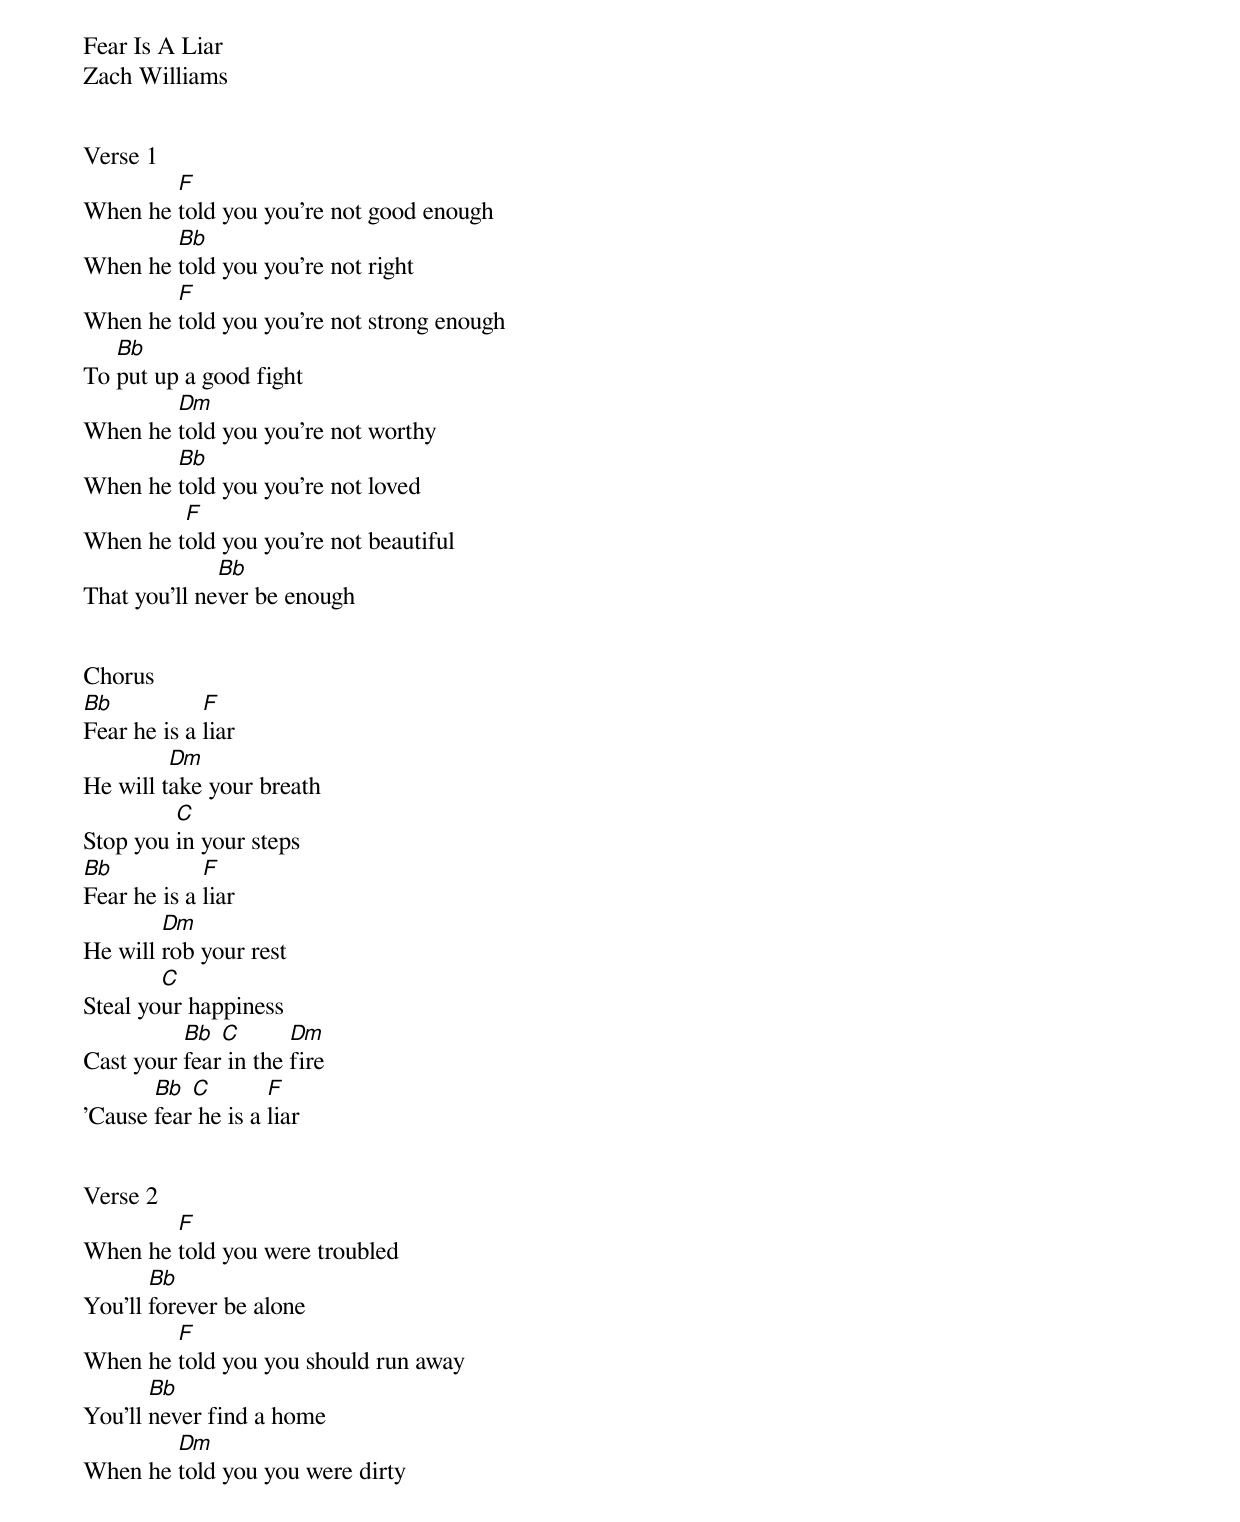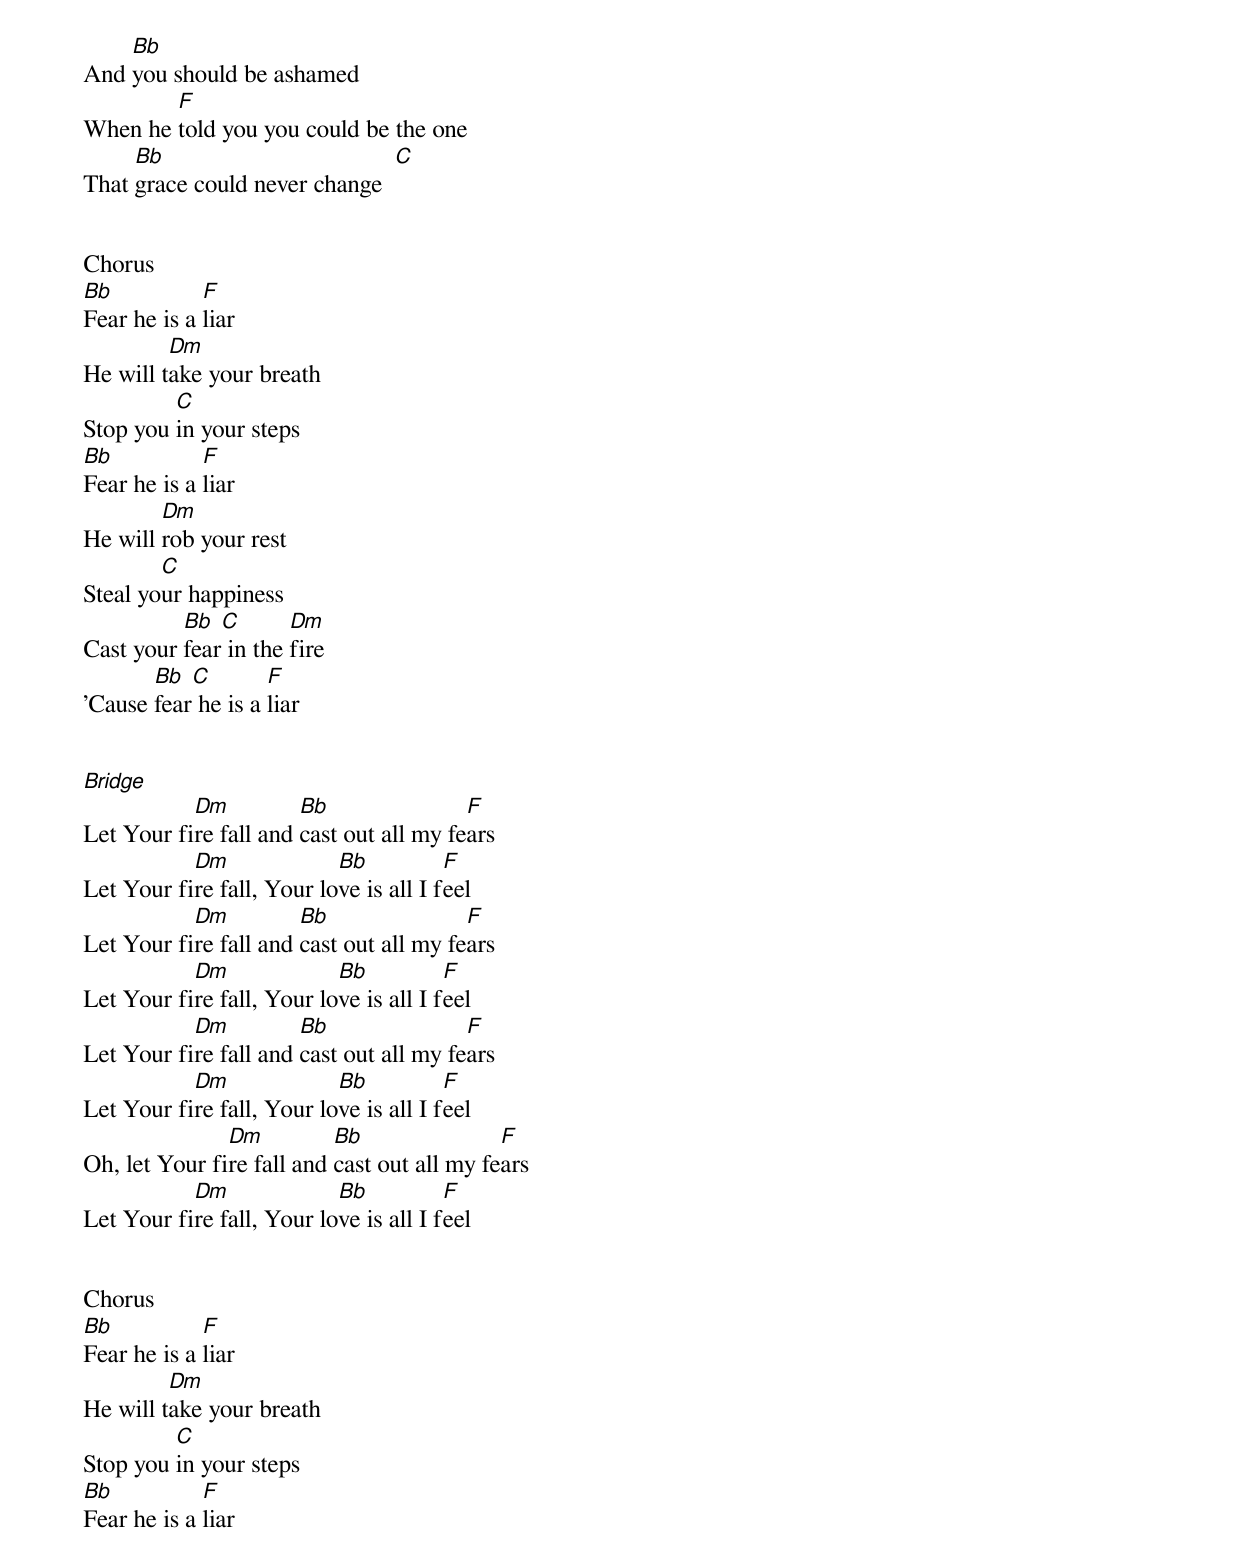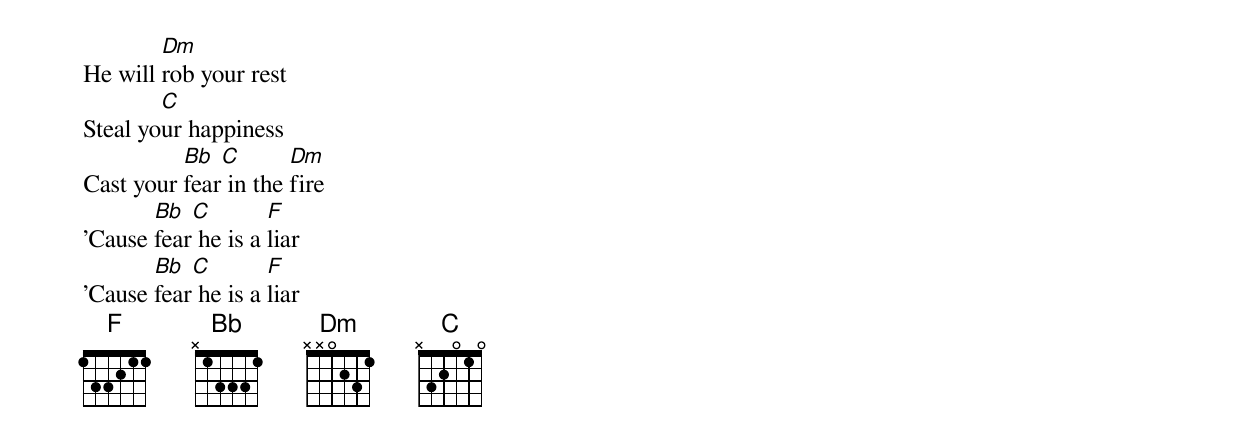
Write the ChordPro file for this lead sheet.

Fear Is A Liar
Zach Williams


Verse 1
When he [F]told you you’re not good enough
When he [Bb]told you you’re not right
When he [F]told you you’re not strong enough
To [Bb]put up a good fight
When he [Dm]told you you’re not worthy
When he [Bb]told you you’re not loved
When he t[F]old you you’re not beautiful
That you’ll ne[Bb]ver be enough


Chorus
[Bb]Fear he is a [F]liar
He will t[Dm]ake your breath
Stop you [C]in your steps
[Bb]Fear he is a [F]liar
He will [Dm]rob your rest
Steal yo[C]ur happiness
Cast your [Bb]fear[C] in the [Dm]fire
'Cause [Bb]fear[C] he is a [F]liar


Verse 2
When he [F]told you were troubled
You’ll [Bb]forever be alone
When he [F]told you you should run away
You’ll [Bb]never find a home
When he [Dm]told you you were dirty
And [Bb]you should be ashamed
When he [F]told you you could be the one
That [Bb]grace could never change  [C]


Chorus
[Bb]Fear he is a [F]liar
He will t[Dm]ake your breath
Stop you [C]in your steps
[Bb]Fear he is a [F]liar
He will [Dm]rob your rest
Steal yo[C]ur happiness
Cast your [Bb]fear[C] in the [Dm]fire
'Cause [Bb]fear[C] he is a [F]liar


[Bridge]
Let Your fi[Dm]re fall and [Bb]cast out all my fe[F]ars
Let Your fi[Dm]re fall, Your lo[Bb]ve is all I f[F]eel
Let Your fi[Dm]re fall and [Bb]cast out all my fe[F]ars
Let Your fi[Dm]re fall, Your lo[Bb]ve is all I f[F]eel
Let Your fi[Dm]re fall and [Bb]cast out all my fe[F]ars
Let Your fi[Dm]re fall, Your lo[Bb]ve is all I f[F]eel
Oh, let Your fi[Dm]re fall and [Bb]cast out all my fe[F]ars
Let Your fi[Dm]re fall, Your lo[Bb]ve is all I f[F]eel


Chorus
[Bb]Fear he is a [F]liar
He will t[Dm]ake your breath
Stop you [C]in your steps
[Bb]Fear he is a [F]liar
He will [Dm]rob your rest
Steal yo[C]ur happiness
Cast your [Bb]fear[C] in the [Dm]fire
'Cause [Bb]fear[C] he is a [F]liar
'Cause [Bb]fear[C] he is a [F]liar
